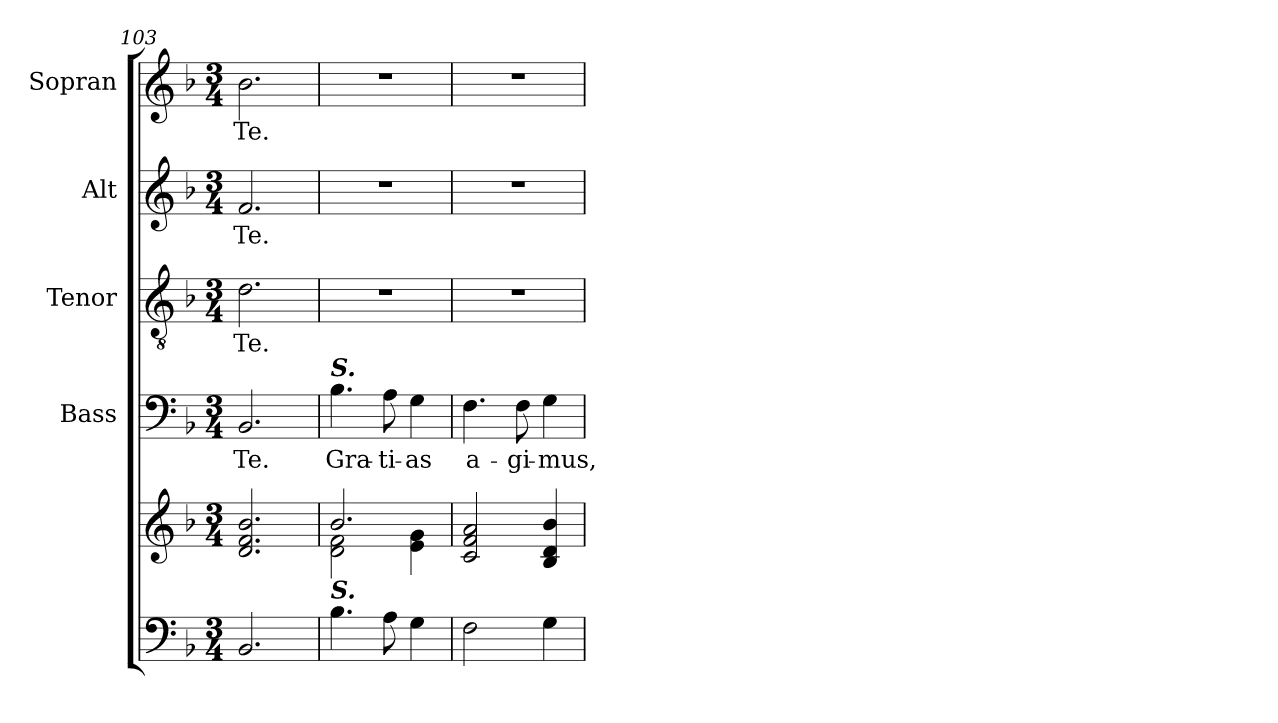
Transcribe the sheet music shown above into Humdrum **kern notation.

**kern	**kern	**kern	**text	**kern	**text	**kern	**text	**kern	**text
*part5	*part5	*part4	*part4	*part3	*part3	*part2	*part2	*part1	*part1
*staff6	*staff5	*staff4	*staff4	*staff3	*staff3	*staff2	*staff2	*staff1	*staff1
*	*	*I"Bass	*	*I"Tenor	*	*I"Alt	*	*I"Sopran	*
*	*	*I'B.	*	*I'T.	*	*I'A.	*	*I'S.	*
*clefF4	*clefG2	*clefF4	*	*clefGv2	*	*clefG2	*	*clefG2	*
*k[b-]	*k[b-]	*k[b-]	*	*k[b-]	*	*k[b-]	*	*k[b-]	*
*F:	*F:	*F:	*	*F:	*	*F:	*	*F:	*
*M3/4	*M3/4	*M3/4	*	*M3/4	*	*M3/4	*	*M3/4	*
=103	=103	=103	=103	=103	=103	=103	=103	=103	=103
!	!	!	!LO:LY:b	!	!LO:LY:b	!	!LO:LY:b	!	!LO:LY:b
2.BB-/	2.d/ 2.f/ 2.b-/	2.BB-/	Te.	2.d\	Te.	2.f/	Te.	2.b-\	Te.
=104	=104	=104	=104	=104	=104	=104	=104	=104	=104
*	*^	*	*	*	*	*	*	*	*
!	!	!	!LO:TX:a:Bi:t=S.	!	!	!	!	!	!	!
!LO:TX:a:Bi:t=S.	!	!	!	!	!	!	!	!	!	!
!	!	!	!	!LO:LY:b	!	!	!	!	!	!
4.B-\	2.b-/	2d\ 2f\	4.B-\	Gra-	2.r	.	2.r	.	2.r	.
!	!	!	!	!LO:LY:b	!	!	!	!	!	!
8A\	.	.	8A\	-ti-	.	.	.	.	.	.
!	!	!	!	!LO:LY:b	!	!	!	!	!	!
4G\	.	4e\ 4g\	4G\	-as	.	.	.	.	.	.
=105	=105	=105	=105	=105	=105	=105	=105	=105	=105	=105
!	!	!	!	!LO:LY:b	!	!	!	!	!	!
*	*v	*v	*	*	*	*	*	*	*	*
2F\	2c/ 2f/ 2a/	4.F\	a-	2.r	.	2.r	.	2.r	.
!	!	!	!LO:LY:b	!	!	!	!	!	!
.	.	8F\	-gi-	.	.	.	.	.	.
!	!	!	!LO:LY:b	!	!	!	!	!	!
4G\	4B-/ 4d/ 4b-/	4G\	-mus,	.	.	.	.	.	.
=	=	=	=	=	=	=	=	=	=
*-	*-	*-	*-	*-	*-	*-	*-	*-	*-
